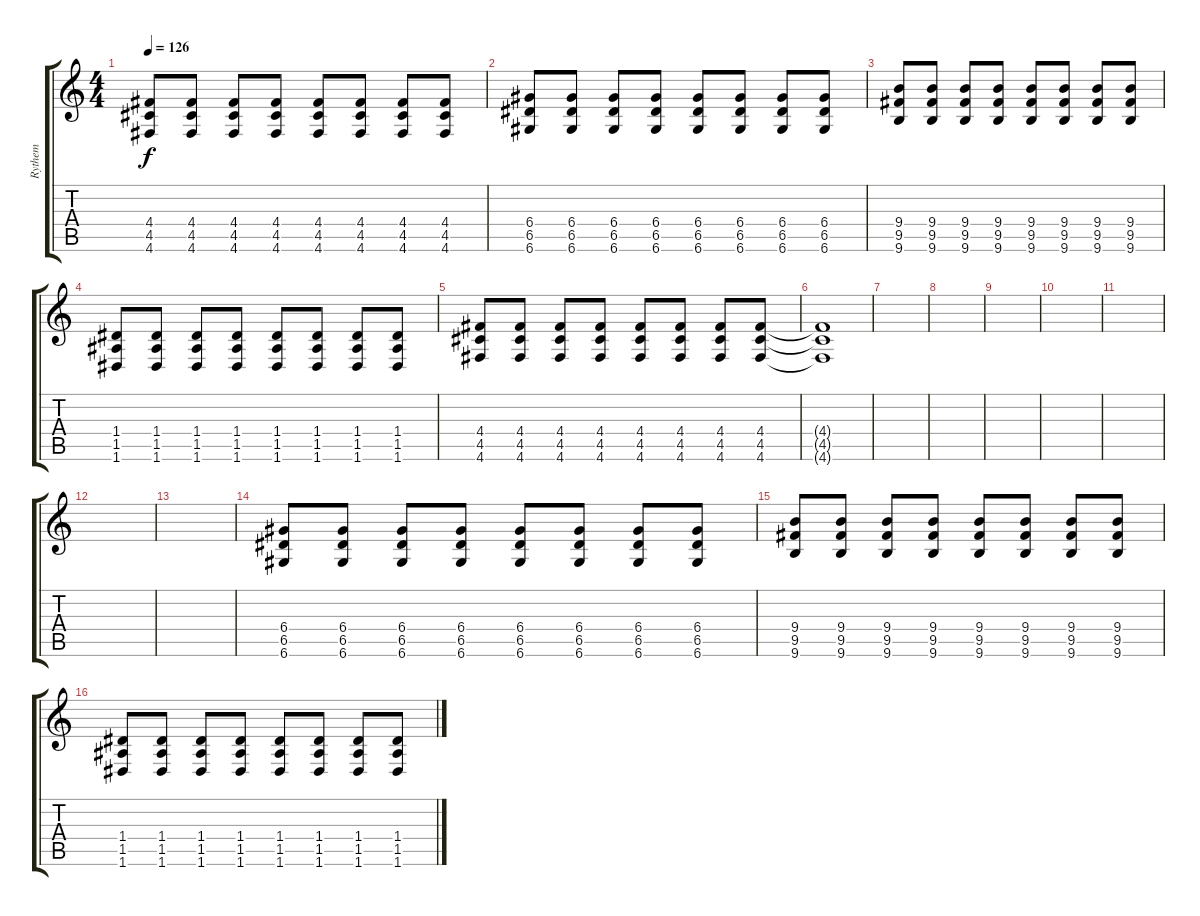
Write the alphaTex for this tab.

\track ("Rythem" "Rythem") {instrument overdrivenguitar}
\staff {score tabs}
\tuning (E4 B3 G3 D3 A2 D2) {hide}
\ts (4 4)
\tempo 126
\clef g2
\ks c
(4.4 4.5 4.6).8{dy f} (4.4 4.5 4.6).8 (4.4 4.5 4.6).8 (4.4 4.5 4.6).8 (4.4 4.5 4.6).8 (4.4 4.5 4.6).8 (4.4 4.5 4.6).8 (4.4 4.5 4.6).8 |
(6.4 6.5 6.6).8 (6.4 6.5 6.6).8 (6.4 6.5 6.6).8 (6.4 6.5 6.6).8 (6.4 6.5 6.6).8 (6.4 6.5 6.6).8 (6.4 6.5 6.6).8 (6.4 6.5 6.6).8 |
(9.4 9.5 9.6).8 (9.4 9.5 9.6).8 (9.4 9.5 9.6).8 (9.4 9.5 9.6).8 (9.4 9.5 9.6).8 (9.4 9.5 9.6).8 (9.4 9.5 9.6).8 (9.4 9.5 9.6).8 |
(1.4 1.5 1.6).8 (1.4 1.5 1.6).8 (1.4 1.5 1.6).8 (1.4 1.5 1.6).8 (1.4 1.5 1.6).8 (1.4 1.5 1.6).8 (1.4 1.5 1.6).8 (1.4 1.5 1.6).8 |
(4.4 4.5 4.6).8 (4.4 4.5 4.6).8 (4.4 4.5 4.6).8 (4.4 4.5 4.6).8 (4.4 4.5 4.6).8 (4.4 4.5 4.6).8 (4.4 4.5 4.6).8 (4.4 4.5 4.6).8 |
(4.4{t} 4.5{t} 4.6{t}).1 |
|
|
|
|
|
|
|
(6.4 6.5 6.6).8 (6.4 6.5 6.6).8 (6.4 6.5 6.6).8 (6.4 6.5 6.6).8 (6.4 6.5 6.6).8 (6.4 6.5 6.6).8 (6.4 6.5 6.6).8 (6.4 6.5 6.6).8 |
(9.4 9.5 9.6).8 (9.4 9.5 9.6).8 (9.4 9.5 9.6).8 (9.4 9.5 9.6).8 (9.4 9.5 9.6).8 (9.4 9.5 9.6).8 (9.4 9.5 9.6).8 (9.4 9.5 9.6).8 |
(1.4 1.5 1.6).8 (1.4 1.5 1.6).8 (1.4 1.5 1.6).8 (1.4 1.5 1.6).8 (1.4 1.5 1.6).8 (1.4 1.5 1.6).8 (1.4 1.5 1.6).8 (1.4 1.5 1.6).8
